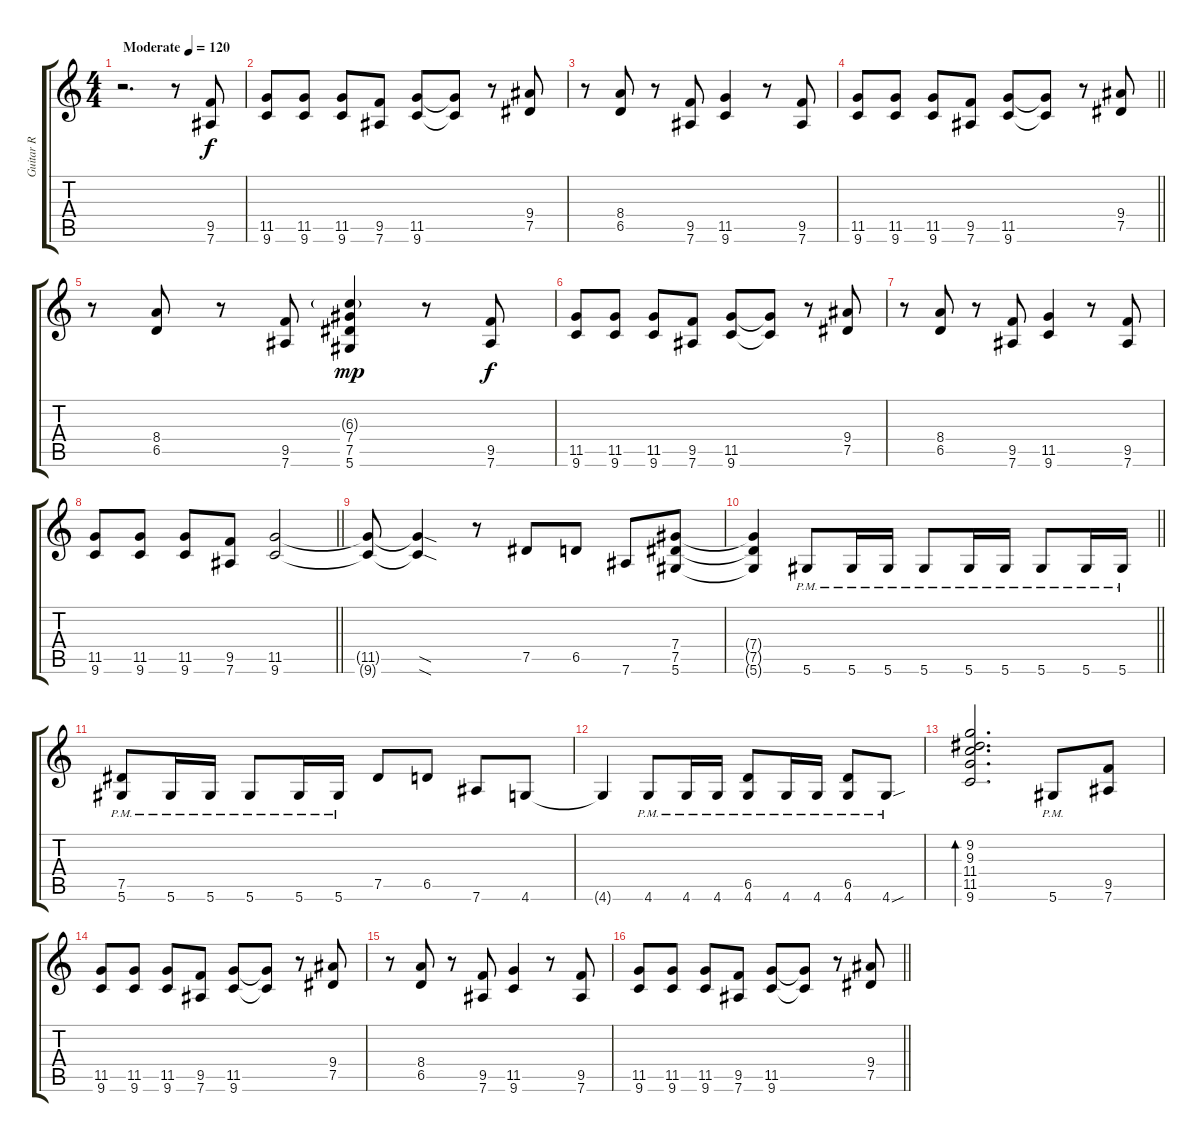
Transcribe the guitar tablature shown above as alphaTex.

\track ("Guitar R" "Guitar R") {instrument overdrivenguitar}
\staff {score tabs}
\tuning (Eb4 Bb3 Gb3 Db3 Ab2 Eb2) {hide}
\ts (4 4)
\tempo (120 "Moderate")
\clef g2
\ks c
r.2{d dy f instrument overdrivenguitar} r.8 (9.5 7.6).8 |
(11.5 9.6).8 (11.5 9.6).8 (11.5 9.6).8 (9.5 7.6).8 (11.5 9.6).8 (11.5{t} 9.6{t}).8 r.8 (9.4 7.5).8 |
r.8 (8.4 6.5).8 r.8 (9.5 7.6).8 (11.5 9.6).4 r.8 (9.5 7.6).8 |
\barLineRight lightlight
(11.5 9.6).8 (11.5 9.6).8 (11.5 9.6).8 (9.5 7.6).8 (11.5 9.6).8 (11.5{t} 9.6{t}).8 r.8 (9.4 7.5).8 |
\section ("" "")
r.8 (8.4 6.5).8 r.8 (9.5 7.6).8 (6.3{g} 7.4 7.5 5.6).4{dy mp} r.8 (9.5 7.6).8{dy f} |
(11.5 9.6).8 (11.5 9.6).8 (11.5 9.6).8 (9.5 7.6).8 (11.5 9.6).8 (11.5{t} 9.6{t}).8 r.8 (9.4 7.5).8 |
r.8 (8.4 6.5).8 r.8 (9.5 7.6).8 (11.5 9.6).4 r.8 (9.5 7.6).8 |
\barLineRight lightlight
(11.5 9.6).8 (11.5 9.6).8 (11.5 9.6).8 (9.5 7.6).8 (11.5 9.6).2 |
(11.5{t} 9.6{t}).8 (11.5{sod t} 9.6{sod t}).4 r.8 7.5.8 6.5.8 7.6.8 (7.4 7.5 5.6).8 |
\barLineRight lightlight
(7.4{t} 7.5{t} 5.6{t}).4 5.6{pm}.8 5.6{pm}.16 5.6{pm}.16 5.6{pm}.8 5.6{pm}.16 5.6{pm}.16 5.6{pm}.8 5.6{pm}.16 5.6{pm}.16 |
(7.5{pm} 5.6{pm}).8 5.6{pm}.16 5.6{pm}.16 5.6{pm}.8 5.6{pm}.16 5.6{pm}.16 7.5.8 6.5.8 7.6.8 4.6.8 |
4.6{t}.4 4.6{pm}.8 4.6{pm}.16 4.6{pm}.16 (6.5{pm} 4.6{pm}).8 4.6{pm}.16 4.6{pm}.16 (6.5{pm} 4.6{pm}).8 4.6{sou pm}.8 |
(9.2 9.3 11.4 11.5 9.6).2{d bd 60} 5.6{pm}.8 (9.5 7.6).8 |
(11.5 9.6).8 (11.5 9.6).8 (11.5 9.6).8 (9.5 7.6).8 (11.5 9.6).8 (11.5{t} 9.6{t}).8 r.8 (9.4 7.5).8 |
r.8 (8.4 6.5).8 r.8 (9.5 7.6).8 (11.5 9.6).4 r.8 (9.5 7.6).8 |
\barLineRight lightlight
(11.5 9.6).8 (11.5 9.6).8 (11.5 9.6).8 (9.5 7.6).8 (11.5 9.6).8 (11.5{t} 9.6{t}).8 r.8 (9.4 7.5).8
